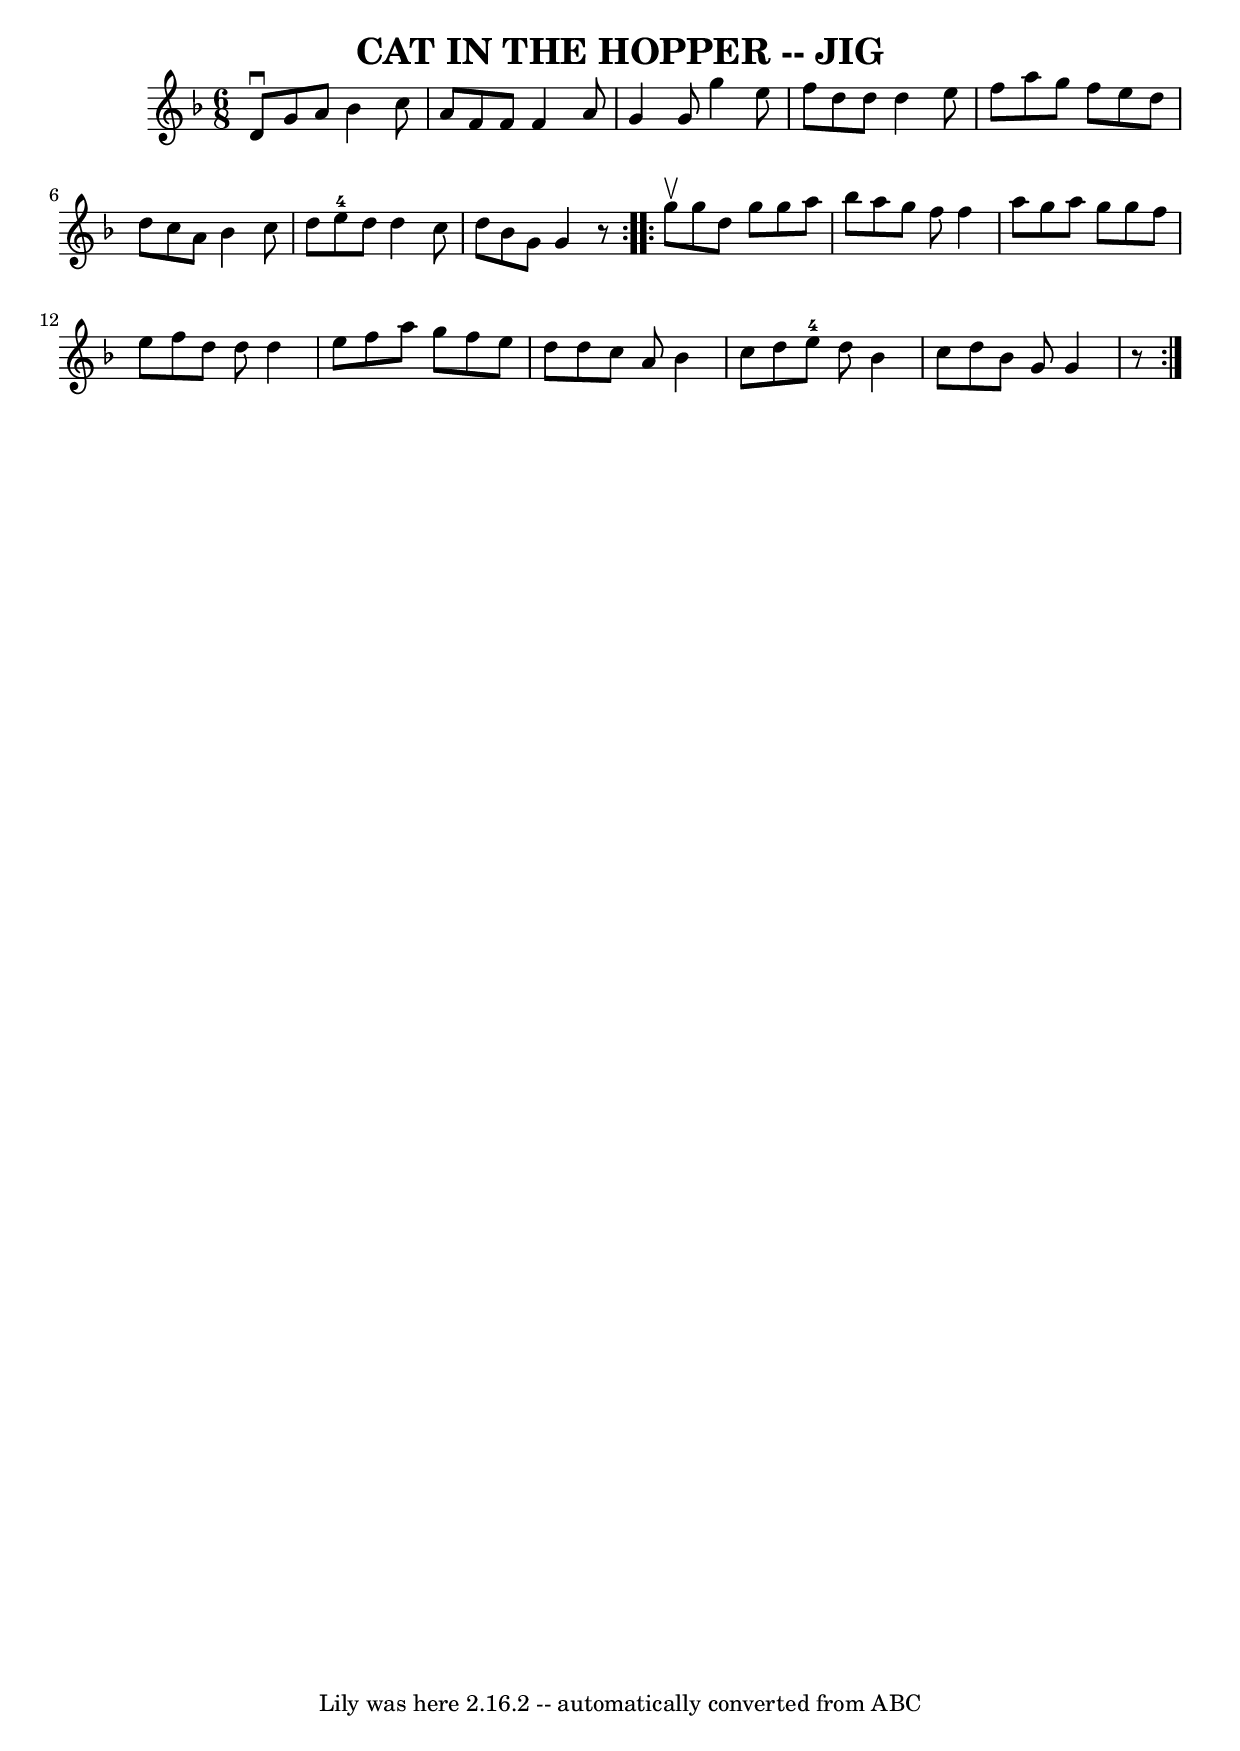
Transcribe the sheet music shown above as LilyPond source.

\version "2.16.2"
\include "Mammoth.ily"
\header {
  %% book = "Ryan's Mammoth Collection of Fiddle Tunes"
 crossRefNumber = "1"
 footnotes = ""
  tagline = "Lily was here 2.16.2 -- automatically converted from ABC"
  title = "CAT IN THE HOPPER -- JIG"

}
voicedefault =  {



  \repeat volta 2 {

    \time 6/8 
    \key g \dorian d'8^\downbow g'8 a'8 bf'4 c''8      |
 a'8 f'8 f'8 f'4 a'8    |
 g'4 g'8 g''4 e''8     |
 f''8 d''8 d''8 d''4 e''8        |
 f''8 a''8 g''8 f''8 e''8 d''8     |
 d''8 c''8 a'8 bf'4 c''8     |
 d''8 e''8-4 d''8 d''4 c''8     |
 d''8 bf'8 g'8 g'4    r8   
  }     
  \repeat volta 2 { g''8^\upbow        |
 g''8 d''8 g''8 g''8 a''8 bf''8     |
 a''8 g''8 f''8 f''4 a''8    |
 g''8 a''8 g''8 g''8 f''8 e''8     |
 f''8 d''8 d''8 d''4 e''8  |
 f''8 a''8 g''8 f''8 e''8 d''8    |
 d''8 c''8 a'8 bf'4 c''8     |
 d''8 e''8-4 d''8 bf'4 c''8     |
 d''8 bf'8 g'8 g'4    r8   
  }   

}

\score{
  <<

    \context Staff="default"
    {
      \voicedefault 
      
    }

  >>
  \layout {
    
  }
  \midi {
  }

}
